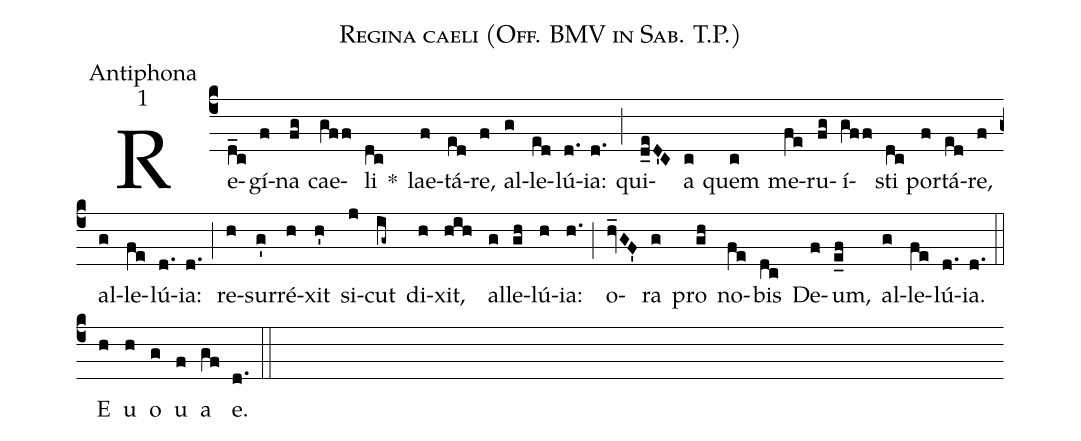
name:Regina caeli (Off. BMV in Sab. T.P.);
office-part:Antiphona;
mode:1;
%%
(c4)Re(d_c)gí(f)na(fg) cae(gff)li(dc) *() lae(f)tá(ed)re,(f) al(g)le(ed)lú(d.)ia:(d.) (;)
qui(d_eD'C)a(c) quem(c) me(fe)ru(fg)í(gff)sti(dc) por(f)tá(ed)re,(f) al(g)le(fe)lú(d.)ia:(d.) (;)
re(h)sur(g')ré(h)xit(h') si(j)cut(ig~) di(h)xit,(hih) al(g)le(gh)lú(h)ia:(h.) (;)
o(hv_GF')ra(g) pro(gh) no(fe)bis(dc) De(f)um,(e_f) al(g)le(fe)lú(d.)ia.(d.) (::) <eu>E(h) u(h) o(g) u(f) a(gf) e.</eu>(d.) (::)
